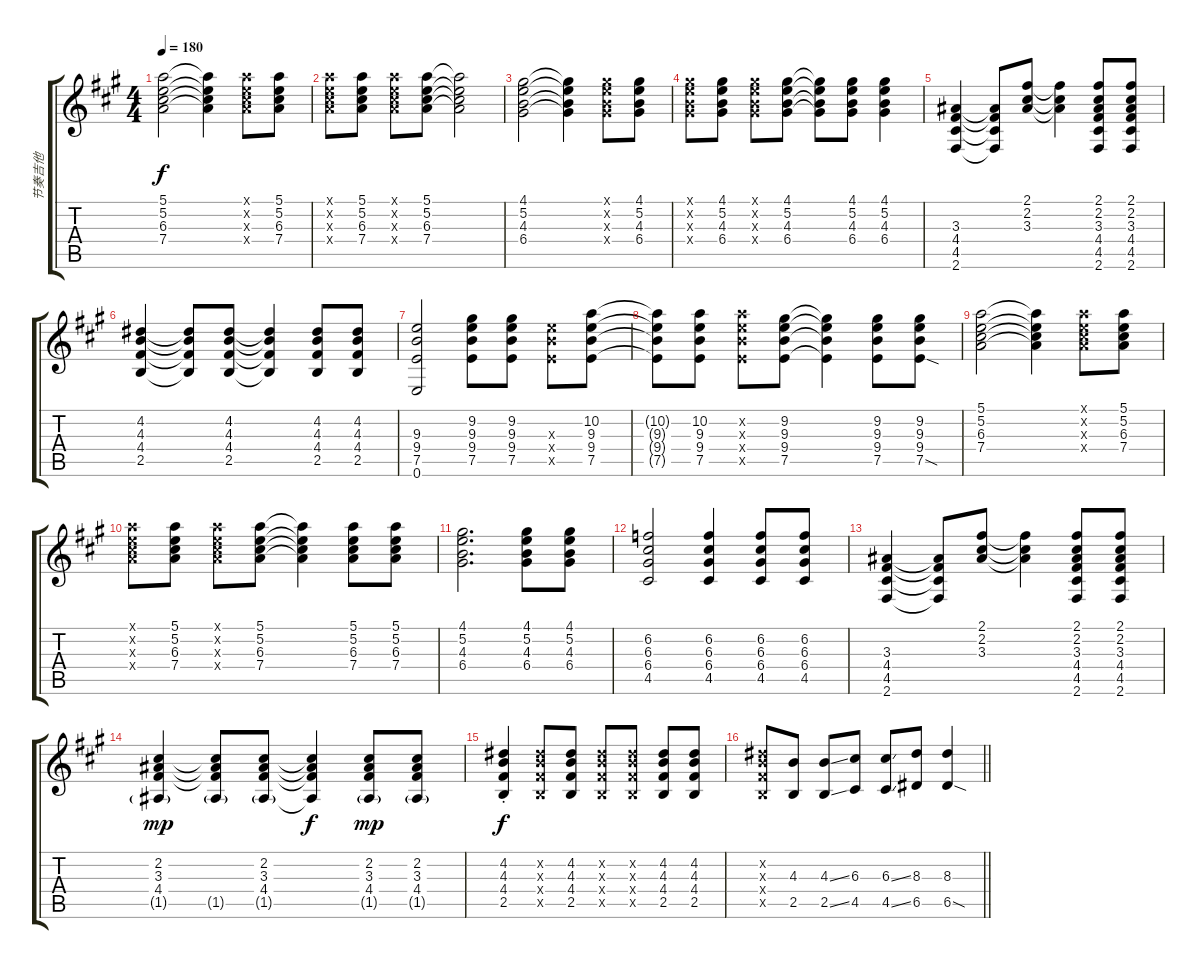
\track ("节奏吉他" "节奏吉他") {instrument distortionguitar}
\staff {score tabs}
\tuning (E4 B3 G3 D3 A2 E2) {hide}
\ts (4 4)
\tempo 180
\clef g2
\ks a
(5.1 5.2 6.3 7.4).2{dy f} (5.1{t} 5.2{t} 6.3{t} 7.4{t}).4 (5.1{x} 5.2{x} 6.3{x} 7.4{x}).8 (5.1 5.2 6.3 7.4).8 |
(5.1{x} 5.2{x} 6.3{x} 7.4{x}).8 (5.1 5.2 6.3 7.4).8 (5.1{x} 5.2{x} 6.3{x} 7.4{x}).8 (5.1 5.2 6.3 7.4).8 (5.1{t} 5.2{t} 6.3{t} 7.4{t}).2 |
(4.1 5.2 4.3 6.4).2 (4.1{t} 5.2{t} 4.3{t} 6.4{t}).4 (4.1{x} 5.2{x} 4.3{x} 6.4{x}).8 (4.1 5.2 4.3 6.4).8 |
(4.1{x} 5.2{x} 4.3{x} 6.4{x}).8 (4.1 5.2 4.3 6.4).8 (4.1{x} 5.2{x} 4.3{x} 6.4{x}).8 (4.1 5.2 4.3 6.4).8 (4.1{t} 5.2{t} 4.3{t} 6.4{t}).8 (4.1 5.2 4.3 6.4).8 (4.1 5.2 4.3 6.4).4 |
(3.3 4.4 4.5 2.6).4 (3.3{t} 4.4{t} 4.5{t} 2.6{t}).8 (2.1 2.2 3.3).8 (2.1{t} 2.2{t} 3.3{t}).4 (2.1 2.2 3.3 4.4 4.5 2.6).8 (2.1 2.2 3.3 4.4 4.5 2.6).8 |
(4.2 4.3 4.4 2.5).4 (4.2{t} 4.3{t} 4.4{t} 2.5{t}).8 (4.2 4.3 4.4 2.5).8 (4.2{t} 4.3{t} 4.4{t} 2.5{t}).4 (4.2 4.3 4.4 2.5).8 (4.2 4.3 4.4 2.5).8 |
(9.3 9.4 7.5 0.6).2 (9.2 9.3 9.4 7.5).8 (9.2 9.3 9.4 7.5).8 (9.3{x} 9.4{x} 7.5{x}).8 (10.2 9.3 9.4 7.5).8 |
(10.2{t} 9.3{t} 9.4{t} 7.5{t}).8 (10.2 9.3 9.4 7.5).8 (10.2{x} 9.3{x} 9.4{x} 7.5{x}).8 (9.2 9.3 9.4 7.5).8 (9.2{t} 9.3{t} 9.4{t} 7.5{t}).4 (9.2 9.3 9.4 7.5).8 (9.2 9.3 9.4 7.5{sod}).8 |
(5.1 5.2 6.3 7.4).2 (5.1{t} 5.2{t} 6.3{t} 7.4{t}).4 (5.1{x} 5.2{x} 6.3{x} 7.4{x}).8 (5.1 5.2 6.3 7.4).8 |
(5.1{x} 5.2{x} 6.3{x} 7.4{x}).8 (5.1 5.2 6.3 7.4).8 (5.1{x} 5.2{x} 6.3{x} 7.4{x}).8 (5.1 5.2 6.3 7.4).8 (5.1{t} 5.2{t} 6.3{t} 7.4{t}).4 (5.1 5.2 6.3 7.4).8 (5.1 5.2 6.3 7.4).8 |
(4.1 5.2 4.3 6.4).2{d} (4.1 5.2 4.3 6.4).8 (4.1 5.2 4.3 6.4).8 |
(6.2 6.3 6.4 4.5).2 (6.2 6.3 6.4 4.5).4 (6.2 6.3 6.4 4.5).8 (6.2 6.3 6.4 4.5).8 |
(3.3 4.4 4.5 2.6).4 (3.3{t} 4.4{t} 4.5{t} 2.6{t}).8 (2.1 2.2 3.3).8 (2.1{t} 2.2{t} 3.3{t}).4 (2.1 2.2 3.3 4.4 4.5 2.6).8 (2.1 2.2 3.3 4.4 4.5 2.6).8 |
(2.2 3.3 4.4 1.5{g}).4{dy mp} (2.2{t} 3.3{t} 4.4{t} 1.5{g}).8 (2.2 3.3 4.4 1.5{g}).8 (2.2{t} 3.3{t} 4.4{t} 1.5{t}).4{dy f} (2.2 3.3 4.4 1.5{g}).8{dy mp} (2.2 3.3 4.4 1.5{g}).8 |
(4.2{st} 4.3{st} 4.4{st} 2.5{st}).4{dy f} (4.2{x} 4.3{x} 4.4{x} 2.5{x}).8 (4.2 4.3 4.4 2.5).8 (4.2{x} 4.3{x} 4.4{x} 2.5{x}).8 (4.2{x} 4.3{x} 4.4{x} 2.5{x}).8 (4.2 4.3 4.4 2.5).8 (4.2 4.3 4.4 2.5).8 |
\barLineRight lightlight
(4.2{x} 4.3{x} 4.4{x} 2.5{x}).8 (4.3 2.5).8 (4.3{ss} 2.5{ss}).8 (6.3 4.5).8 (6.3{ss} 4.5{ss}).8 (8.3 6.5).8 (8.3 6.5{sod}).4
